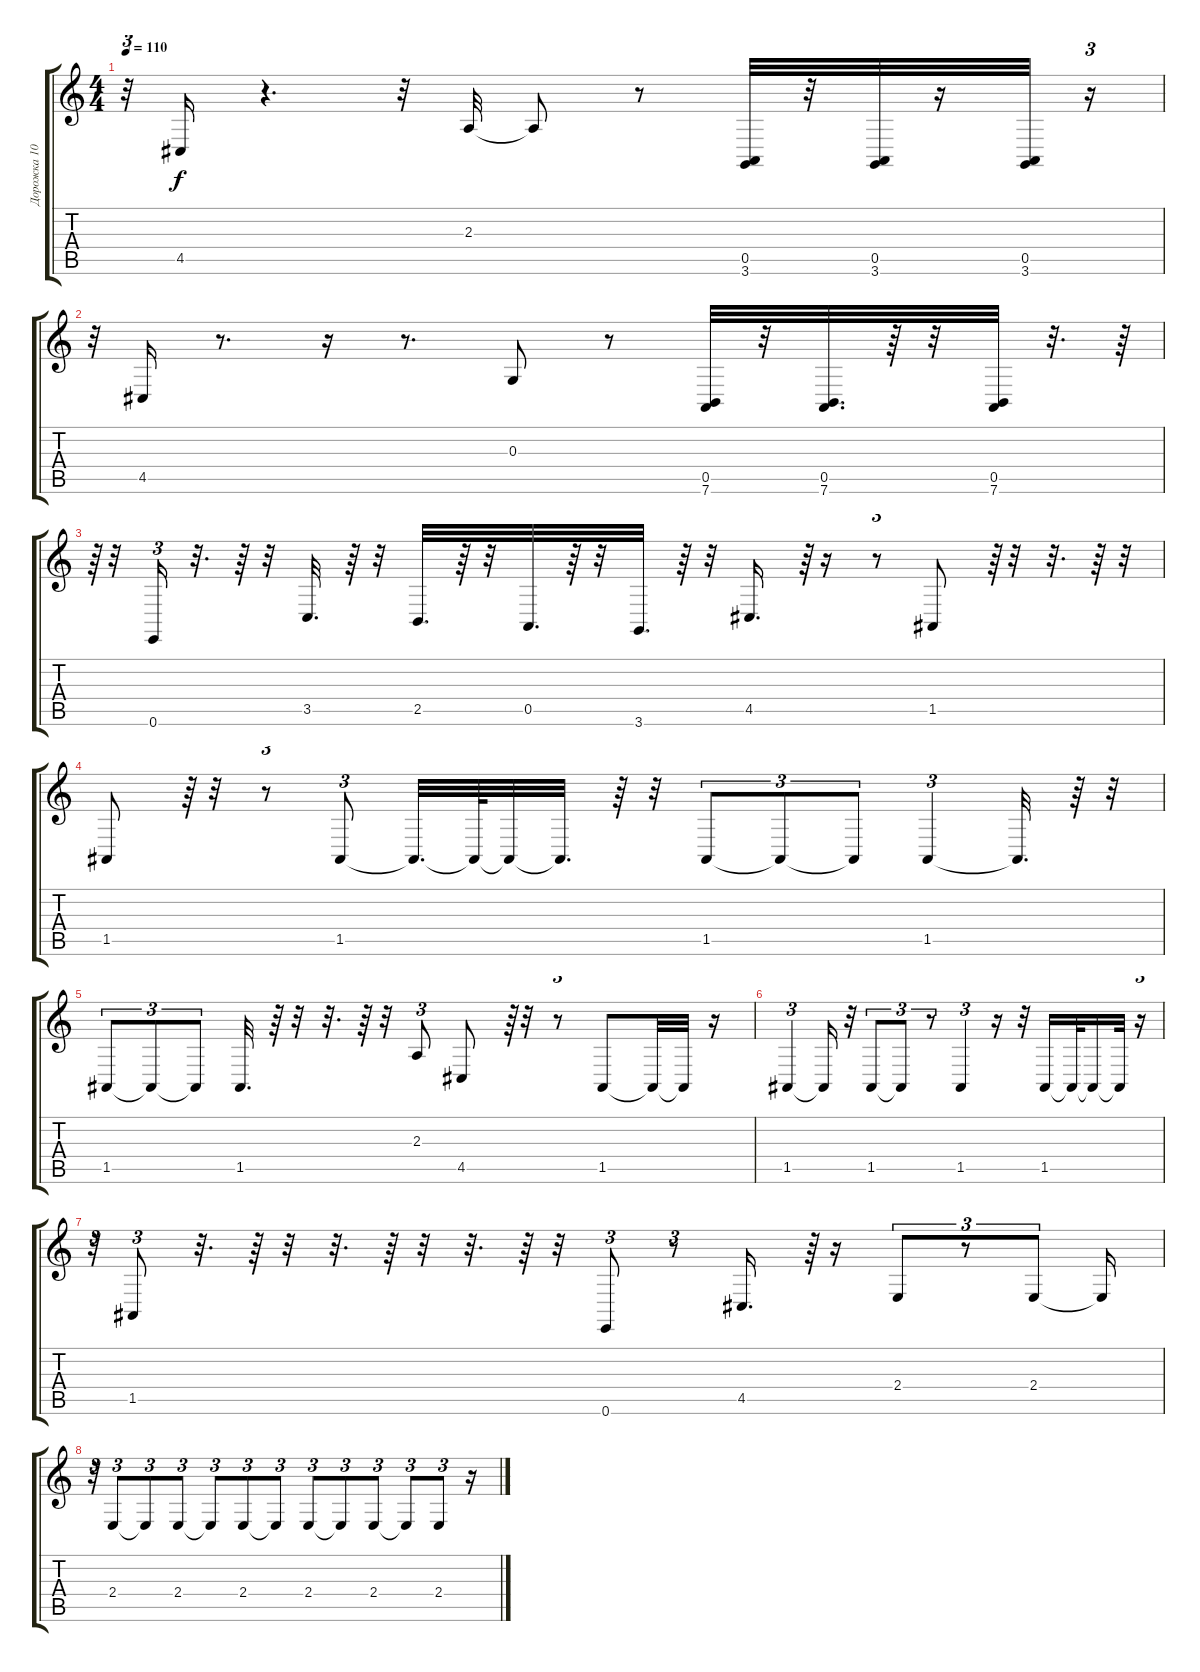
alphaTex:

\track ("Дорожка 10" "Дорожка 10") {instrument acousticgrandpiano}
\staff {score tabs}
\tuning (E4 B3 G3 D3 A2 E2) {hide}
\ts (4 4)
\tempo 110
\clef g2
\ks c
r.32{tu (3 2) dy f} 4.5.16 r.4{d} r.32 2.3.32 2.3{t}.8 r.8 (0.5 3.6).32 r.32 (0.5 3.6).32 r.16 (0.5 3.6).32 r.16{tu (3 2)} |
r.32{tu (3 2)} 4.5.16 r.8{d} r.16 r.8{d} 0.3.8 r.8 (0.5 7.6).32 r.32 (0.5 7.6).32{d} r.64 r.32 (0.5 7.6).32 r.32{d} r.64 |
r.64{tu (3 2)} r.32 0.6.16{tu (3 2)} r.32{d} r.64 r.32 3.5.32{d} r.64 r.32 2.5.32{d} r.64 r.32 0.5.32{d} r.64 r.32 3.6.32{d} r.64 r.32 4.5.16{d} r.64{tu (3 2)} r.16 r.8{tu (3 2)} 1.5.8 r.64{tu (3 2)} r.32 r.32{d} r.64 r.32 |
1.5.8 r.64{tu (3 2)} r.32 r.8{tu (3 2)} 1.5.8{tu (3 2)} 1.5{t}.32{d} 1.5{t}.64 1.5{t}.32 1.5{t}.32{d} r.64 r.32 1.5.8{tu (3 2)} 1.5{t}.8{tu (3 2)} 1.5{t}.8{tu (3 2)} 1.5.4{tu (3 2)} 1.5{t}.32{d} r.64 r.32 |
1.5.8{tu (3 2)} 1.5{t}.8{tu (3 2)} 1.5{t}.8{tu (3 2)} 1.5.32{d} r.64 r.32 r.32{d} r.64 r.32 2.3.8{tu (3 2)} 4.5.8 r.64{tu (3 2)} r.32 r.8{tu (3 2)} 1.5.8 1.5{t}.32 1.5{t}.32 r.16 |
1.5.4{tu (3 2)} 1.5{t}.16 r.32 1.5.8{tu (3 2)} 1.5{t}.8{tu (3 2)} r.8{tu (3 2)} 1.5.4{tu (3 2)} r.16 r.32 1.5.16 1.5{t}.32 1.5{t}.16 1.5{t}.32 r.16{tu (3 2)} |
r.32{tu (3 2)} 1.5.8{tu (3 2)} r.32{d} r.64 r.32 r.32{d} r.64 r.32 r.32{d} r.64 r.32 0.6.8{tu (3 2)} r.8{tu (3 2)} 4.5.16{d} r.64{tu (3 2)} r.16 2.4.8{tu (3 2)} r.8{tu (3 2)} 2.4.8{tu (3 2)} 2.4{t}.16 |
r.32{tu (3 2)} 2.4.8{tu (3 2)} 2.4{t}.8{tu (3 2)} 2.4.8{tu (3 2)} 2.4{t}.8{tu (3 2)} 2.4.8{tu (3 2)} 2.4{t}.8{tu (3 2)} 2.4.8{tu (3 2)} 2.4{t}.8{tu (3 2)} 2.4.8{tu (3 2)} 2.4{t}.8{tu (3 2)} 2.4.8{tu (3 2)} r.16
